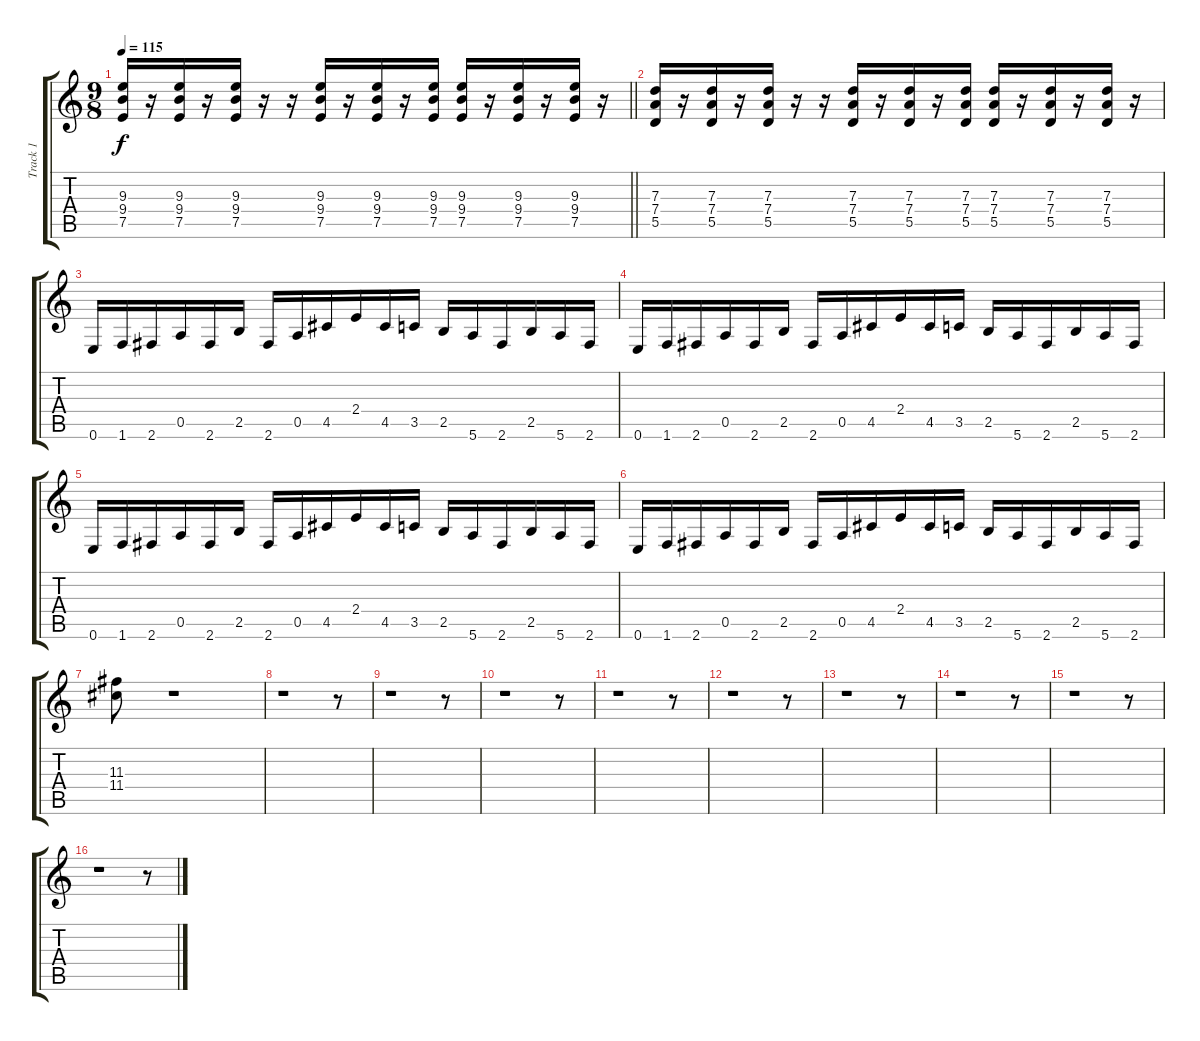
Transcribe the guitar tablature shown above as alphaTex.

\track ("Track 1" "Track 1") {instrument distortionguitar}
\staff {score tabs}
\tuning (E4 B3 G3 D3 A2 E2) {hide}
\ts (9 8)
\tempo 115
\clef g2
\barLineRight lightlight
\ks c
(9.3 9.4 7.5).16{dy f} r.16 (9.3 9.4 7.5).16 r.16 (9.3 9.4 7.5).16 r.16 r.16 (9.3 9.4 7.5).16 r.16 (9.3 9.4 7.5).16 r.16 (9.3 9.4 7.5).16 (9.3 9.4 7.5).16 r.16 (9.3 9.4 7.5).16 r.16 (9.3 9.4 7.5).16 r.16 |
(7.3 7.4 5.5).16 r.16 (7.3 7.4 5.5).16 r.16 (7.3 7.4 5.5).16 r.16 r.16 (7.3 7.4 5.5).16 r.16 (7.3 7.4 5.5).16 r.16 (7.3 7.4 5.5).16 (7.3 7.4 5.5).16 r.16 (7.3 7.4 5.5).16 r.16 (7.3 7.4 5.5).16 r.16 |
0.6.16 1.6.16 2.6.16 0.5.16 2.6.16 2.5.16 2.6.16 0.5.16 4.5.16 2.4.16 4.5.16 3.5.16 2.5.16 5.6.16 2.6.16 2.5.16 5.6.16 2.6.16 |
0.6.16 1.6.16 2.6.16 0.5.16 2.6.16 2.5.16 2.6.16 0.5.16 4.5.16 2.4.16 4.5.16 3.5.16 2.5.16 5.6.16 2.6.16 2.5.16 5.6.16 2.6.16 |
0.6.16 1.6.16 2.6.16 0.5.16 2.6.16 2.5.16 2.6.16 0.5.16 4.5.16 2.4.16 4.5.16 3.5.16 2.5.16 5.6.16 2.6.16 2.5.16 5.6.16 2.6.16 |
0.6.16 1.6.16 2.6.16 0.5.16 2.6.16 2.5.16 2.6.16 0.5.16 4.5.16 2.4.16 4.5.16 3.5.16 2.5.16 5.6.16 2.6.16 2.5.16 5.6.16 2.6.16 |
(11.3 11.4).8 r.1 |
r.1 r.8 |
r.1 r.8 |
r.1 r.8 |
r.1 r.8 |
r.1 r.8 |
r.1 r.8 |
r.1 r.8 |
r.1 r.8 |
r.1 r.8
